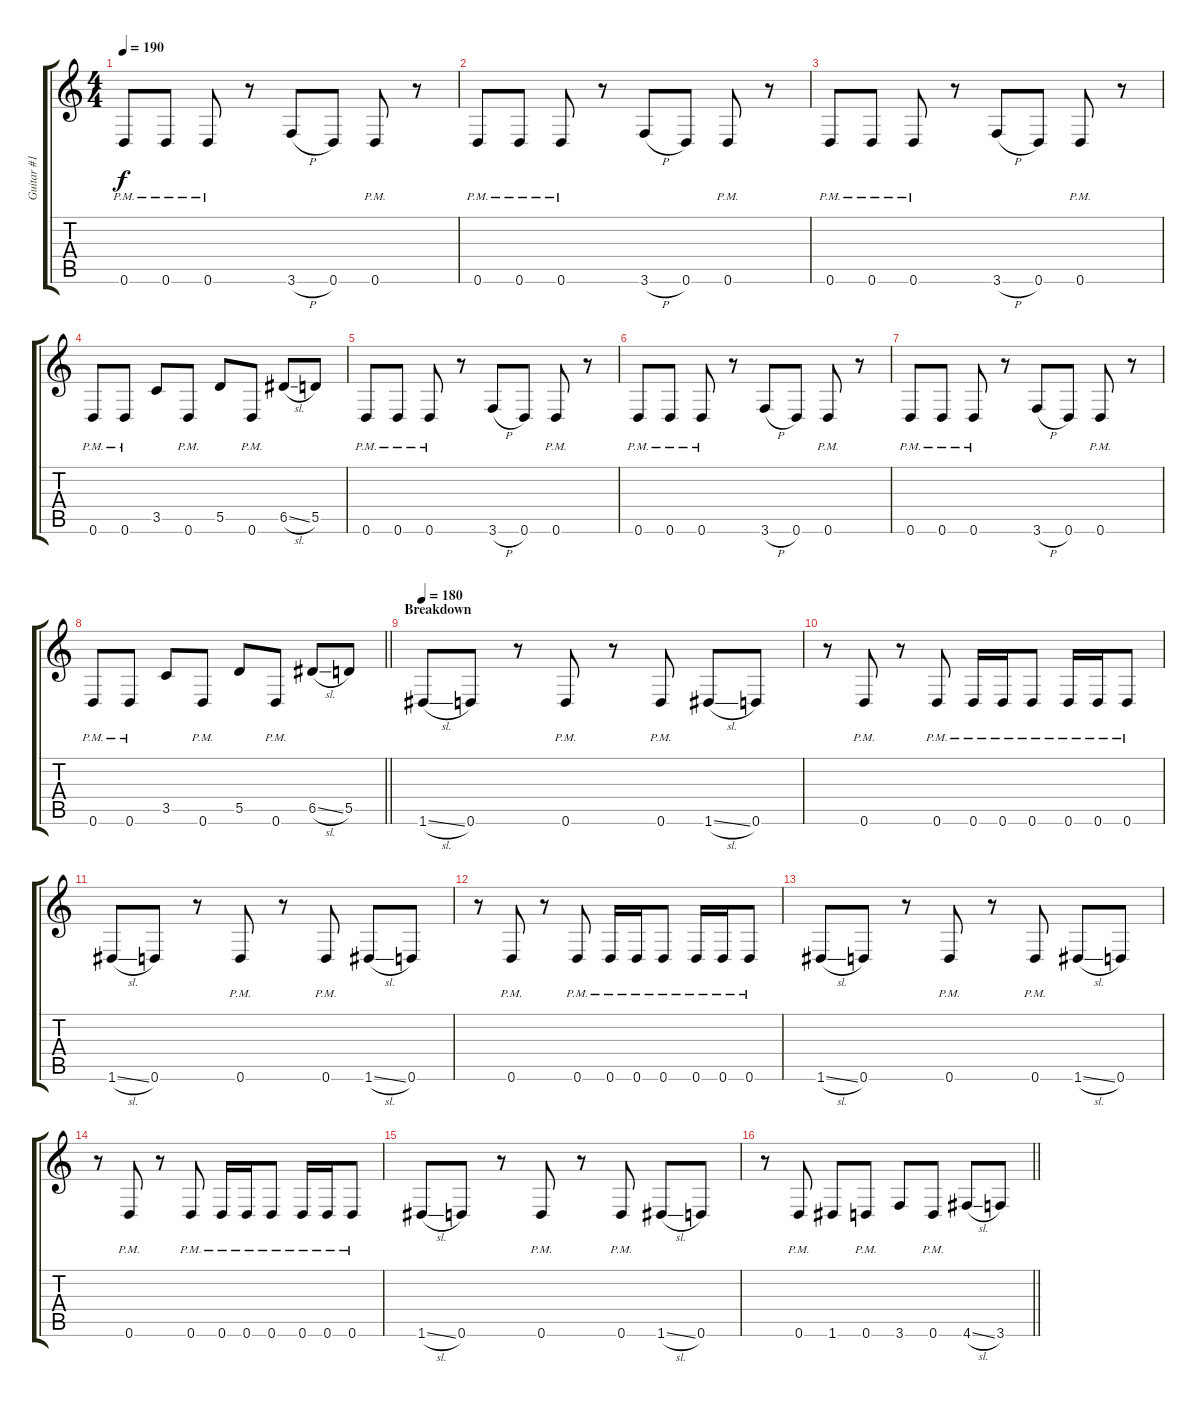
\track ("Guitar #1" "Guitar #1") {instrument distortionguitar}
\staff {score tabs}
\tuning (E4 B3 G3 D3 A2 D2) {hide}
\ts (4 4)
\tempo 190
\clef g2
\ks c
0.6{pm}.8{dy f} 0.6{pm}.8 0.6{pm}.8 r.8 3.6{h}.8 0.6.8 0.6{pm}.8 r.8 |
0.6{pm}.8 0.6{pm}.8 0.6{pm}.8 r.8 3.6{h}.8 0.6.8 0.6{pm}.8 r.8 |
0.6{pm}.8 0.6{pm}.8 0.6{pm}.8 r.8 3.6{h}.8 0.6.8 0.6{pm}.8 r.8 |
0.6{pm}.8 0.6{pm}.8 3.5.8 0.6{pm}.8 5.5.8 0.6{pm}.8 6.5{sl}.8 5.5.8 |
0.6{pm}.8 0.6{pm}.8 0.6{pm}.8 r.8 3.6{h}.8 0.6.8 0.6{pm}.8 r.8 |
0.6{pm}.8 0.6{pm}.8 0.6{pm}.8 r.8 3.6{h}.8 0.6.8 0.6{pm}.8 r.8 |
0.6{pm}.8 0.6{pm}.8 0.6{pm}.8 r.8 3.6{h}.8 0.6.8 0.6{pm}.8 r.8 |
\barLineRight lightlight
0.6{pm}.8 0.6{pm}.8 3.5.8 0.6{pm}.8 5.5.8 0.6{pm}.8 6.5{sl}.8 5.5.8 |
\section ("" "Breakdown")
\tempo 180
1.6{sl}.8 0.6.8 r.8 0.6{pm}.8 r.8 0.6{pm}.8 1.6{sl}.8 0.6.8 |
r.8 0.6{pm}.8 r.8 0.6{pm}.8 0.6{pm}.16 0.6{pm}.16 0.6{pm}.8 0.6{pm}.16 0.6{pm}.16 0.6{pm}.8 |
1.6{sl}.8 0.6.8 r.8 0.6{pm}.8 r.8 0.6{pm}.8 1.6{sl}.8 0.6.8 |
r.8 0.6{pm}.8 r.8 0.6{pm}.8 0.6{pm}.16 0.6{pm}.16 0.6{pm}.8 0.6{pm}.16 0.6{pm}.16 0.6{pm}.8 |
1.6{sl}.8 0.6.8 r.8 0.6{pm}.8 r.8 0.6{pm}.8 1.6{sl}.8 0.6.8 |
r.8 0.6{pm}.8 r.8 0.6{pm}.8 0.6{pm}.16 0.6{pm}.16 0.6{pm}.8 0.6{pm}.16 0.6{pm}.16 0.6{pm}.8 |
1.6{sl}.8 0.6.8 r.8 0.6{pm}.8 r.8 0.6{pm}.8 1.6{sl}.8 0.6.8 |
\barLineRight lightlight
r.8 0.6{pm}.8 1.6.8 0.6{pm}.8 3.6.8 0.6{pm}.8 4.6{sl}.8 3.6.8
